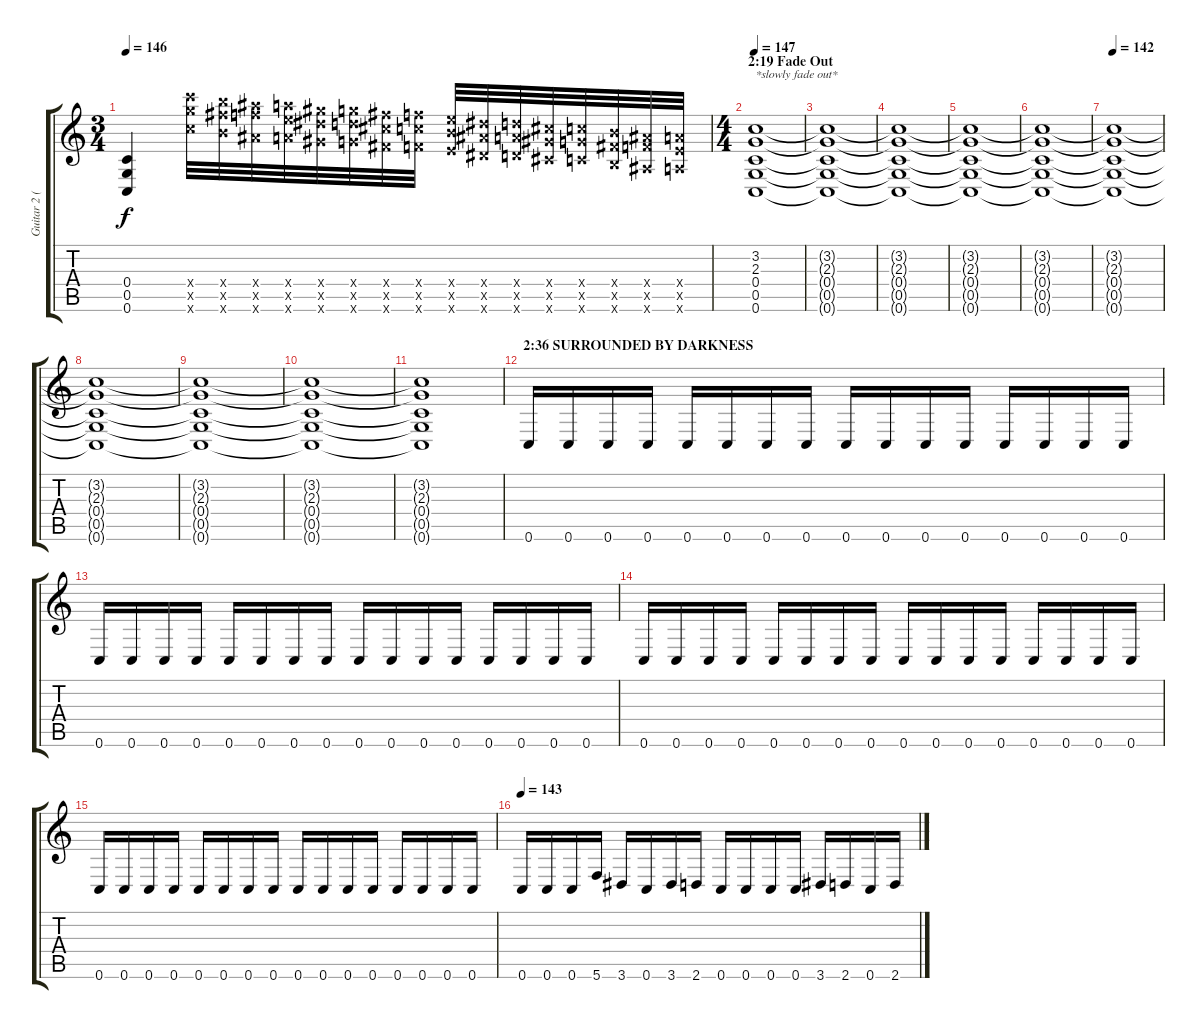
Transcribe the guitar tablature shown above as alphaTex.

\track ("Guitar 2 (Jari)" "Guitar 2 (") {instrument distortionguitar}
\staff {score tabs}
\tuning (D4 A3 F3 C3 G2 C2) {hide}
\ts (3 4)
\tempo 146
\clef g2
\ks c
(0.4 0.5 0.6).4{dy f} (24.4{x} 24.5{x} 24.6{x}).32 (23.4{x} 23.5{x} 23.6{x}).32 (22.4{x} 22.5{x} 22.6{x}).32 (21.4{x} 21.5{x} 21.6{x}).32 (20.4{x} 20.5{x} 20.6{x}).32 (19.4{x} 19.5{x} 19.6{x}).32 (18.4{x} 18.5{x} 18.6{x}).32 (17.4{x} 17.5{x} 17.6{x}).32 (16.4{x} 16.5{x} 16.6{x}).32 (15.4{x} 15.5{x} 15.6{x}).32 (14.4{x} 14.5{x} 14.6{x}).32 (13.4{x} 13.5{x} 13.6{x}).32 (12.4{x} 12.5{x} 12.6{x}).32 (11.4{x} 11.5{x} 11.6{x}).32 (10.4{x} 10.5{x} 10.6{x}).32 (9.4{x} 9.5{x} 9.6{x}).32 |
\ts (4 4)
\section ("" "2:19 Fade Out")
\tempo 147
(3.2 2.3 0.4 0.5 0.6).1{txt "*slowly fade out*"} |
(3.2{t} 2.3{t} 0.4{t} 0.5{t} 0.6{t}).1 |
(3.2{t} 2.3{t} 0.4{t} 0.5{t} 0.6{t}).1 |
(3.2{t} 2.3{t} 0.4{t} 0.5{t} 0.6{t}).1 |
(3.2{t} 2.3{t} 0.4{t} 0.5{t} 0.6{t}).1 |
\tempo 142
(3.2{t} 2.3{t} 0.4{t} 0.5{t} 0.6{t}).1 |
(3.2{t} 2.3{t} 0.4{t} 0.5{t} 0.6{t}).1 |
(3.2{t} 2.3{t} 0.4{t} 0.5{t} 0.6{t}).1 |
(3.2{t} 2.3{t} 0.4{t} 0.5{t} 0.6{t}).1 |
(3.2{t} 2.3{t} 0.4{t} 0.5{t} 0.6{t}).1 |
\section ("" "2:36 SURROUNDED BY DARKNESS")
0.6.16 0.6.16 0.6.16 0.6.16 0.6.16 0.6.16 0.6.16 0.6.16 0.6.16 0.6.16 0.6.16 0.6.16 0.6.16 0.6.16 0.6.16 0.6.16 |
0.6.16 0.6.16 0.6.16 0.6.16 0.6.16 0.6.16 0.6.16 0.6.16 0.6.16 0.6.16 0.6.16 0.6.16 0.6.16 0.6.16 0.6.16 0.6.16 |
0.6.16 0.6.16 0.6.16 0.6.16 0.6.16 0.6.16 0.6.16 0.6.16 0.6.16 0.6.16 0.6.16 0.6.16 0.6.16 0.6.16 0.6.16 0.6.16 |
0.6.16 0.6.16 0.6.16 0.6.16 0.6.16 0.6.16 0.6.16 0.6.16 0.6.16 0.6.16 0.6.16 0.6.16 0.6.16 0.6.16 0.6.16 0.6.16 |
\tempo 143
0.6.16 0.6.16 0.6.16 5.6.16 3.6.16 0.6.16 3.6.16 2.6.16 0.6.16 0.6.16 0.6.16 0.6.16 3.6.16 2.6.16 0.6.16 2.6.16
